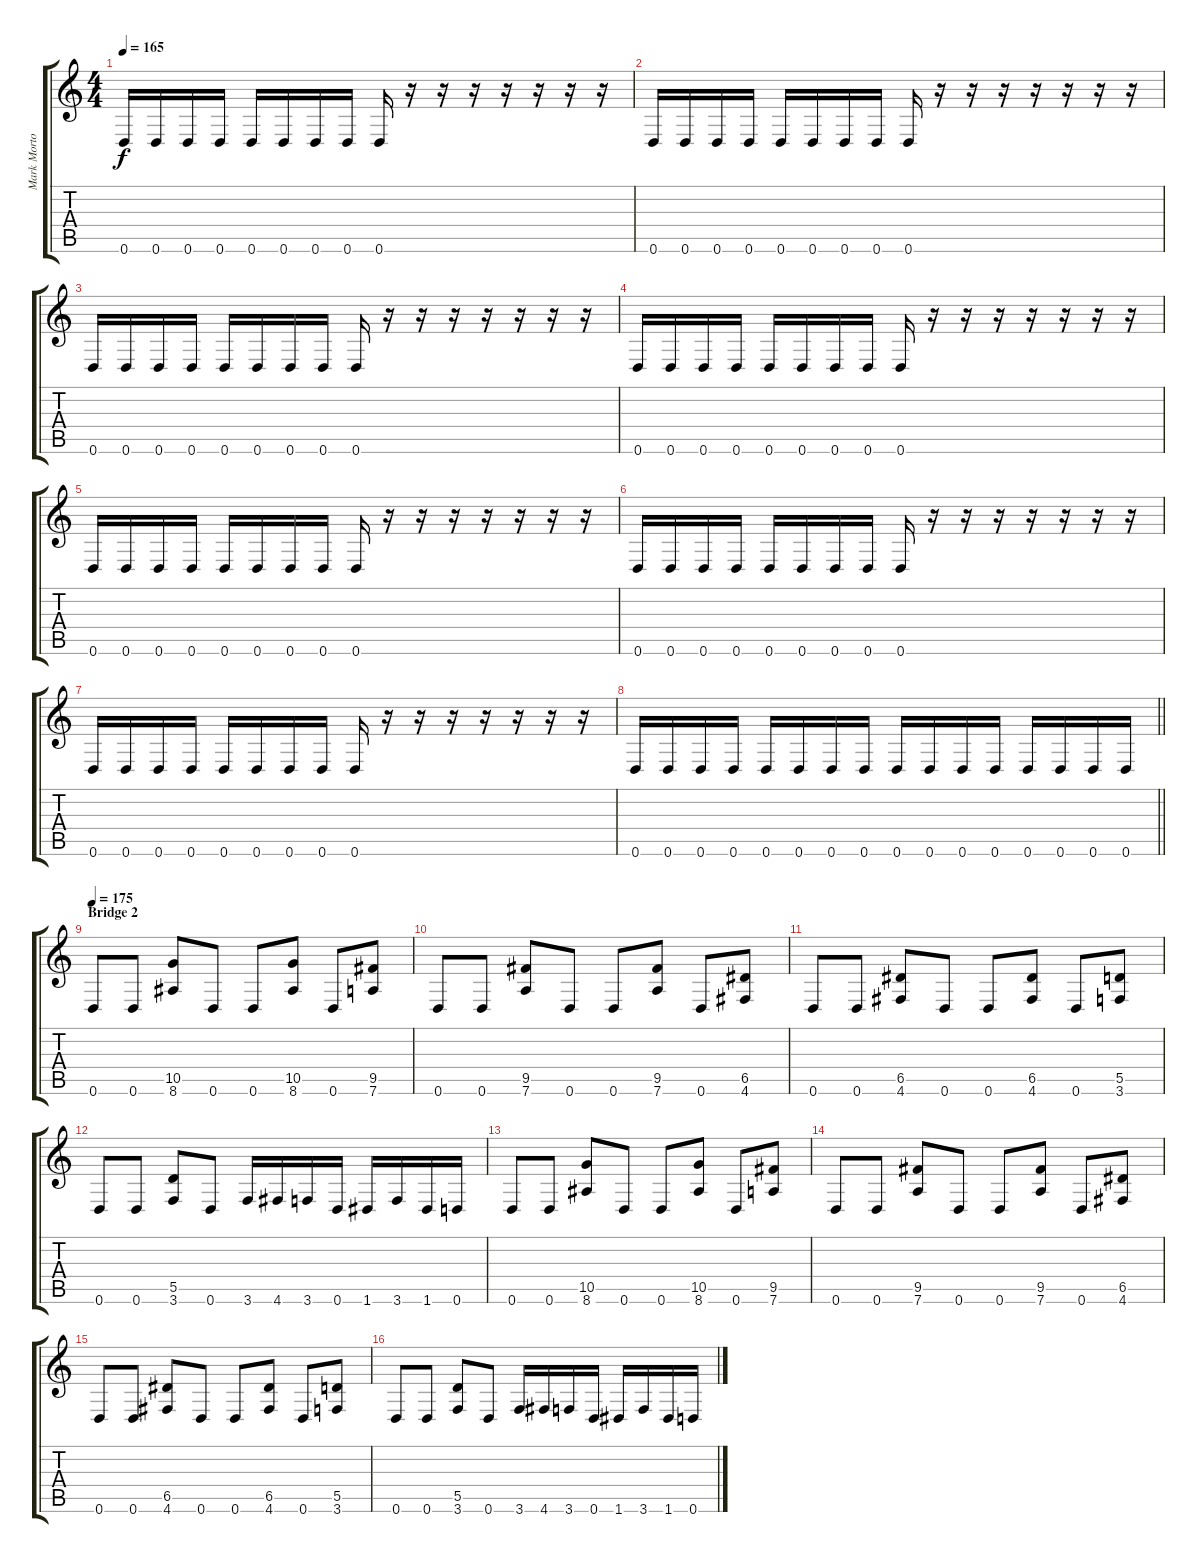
\track ("Mark Morton" "Mark Morto") {instrument distortionguitar}
\staff {score tabs}
\tuning (E4 B3 G3 D3 A2 D2) {hide}
\ts (4 4)
\tempo 165
\clef g2
\ks c
0.6.16{dy f} 0.6.16 0.6.16 0.6.16 0.6.16 0.6.16 0.6.16 0.6.16 0.6.16 r.16 r.16 r.16 r.16 r.16 r.16 r.16 |
0.6.16 0.6.16 0.6.16 0.6.16 0.6.16 0.6.16 0.6.16 0.6.16 0.6.16 r.16 r.16 r.16 r.16 r.16 r.16 r.16 |
0.6.16 0.6.16 0.6.16 0.6.16 0.6.16 0.6.16 0.6.16 0.6.16 0.6.16 r.16 r.16 r.16 r.16 r.16 r.16 r.16 |
0.6.16 0.6.16 0.6.16 0.6.16 0.6.16 0.6.16 0.6.16 0.6.16 0.6.16 r.16 r.16 r.16 r.16 r.16 r.16 r.16 |
0.6.16 0.6.16 0.6.16 0.6.16 0.6.16 0.6.16 0.6.16 0.6.16 0.6.16 r.16 r.16 r.16 r.16 r.16 r.16 r.16 |
0.6.16 0.6.16 0.6.16 0.6.16 0.6.16 0.6.16 0.6.16 0.6.16 0.6.16 r.16 r.16 r.16 r.16 r.16 r.16 r.16 |
0.6.16 0.6.16 0.6.16 0.6.16 0.6.16 0.6.16 0.6.16 0.6.16 0.6.16 r.16 r.16 r.16 r.16 r.16 r.16 r.16 |
\barLineRight lightlight
0.6.16 0.6.16 0.6.16 0.6.16 0.6.16 0.6.16 0.6.16 0.6.16 0.6.16 0.6.16 0.6.16 0.6.16 0.6.16 0.6.16 0.6.16 0.6.16 |
\section ("" "Bridge 2")
\tempo 175
0.6.8 0.6.8 (10.5 8.6).8 0.6.8 0.6.8 (10.5 8.6).8 0.6.8 (9.5 7.6).8 |
0.6.8 0.6.8 (9.5 7.6).8 0.6.8 0.6.8 (9.5 7.6).8 0.6.8 (6.5 4.6).8 |
0.6.8 0.6.8 (6.5 4.6).8 0.6.8 0.6.8 (6.5 4.6).8 0.6.8 (5.5 3.6).8 |
0.6.8 0.6.8 (5.5 3.6).8 0.6.8 3.6.16 4.6.16 3.6.16 0.6.16 1.6.16 3.6.16 1.6.16 0.6.16 |
0.6.8 0.6.8 (10.5 8.6).8 0.6.8 0.6.8 (10.5 8.6).8 0.6.8 (9.5 7.6).8 |
0.6.8 0.6.8 (9.5 7.6).8 0.6.8 0.6.8 (9.5 7.6).8 0.6.8 (6.5 4.6).8 |
0.6.8 0.6.8 (6.5 4.6).8 0.6.8 0.6.8 (6.5 4.6).8 0.6.8 (5.5 3.6).8 |
0.6.8 0.6.8 (5.5 3.6).8 0.6.8 3.6.16 4.6.16 3.6.16 0.6.16 1.6.16 3.6.16 1.6.16 0.6.16
